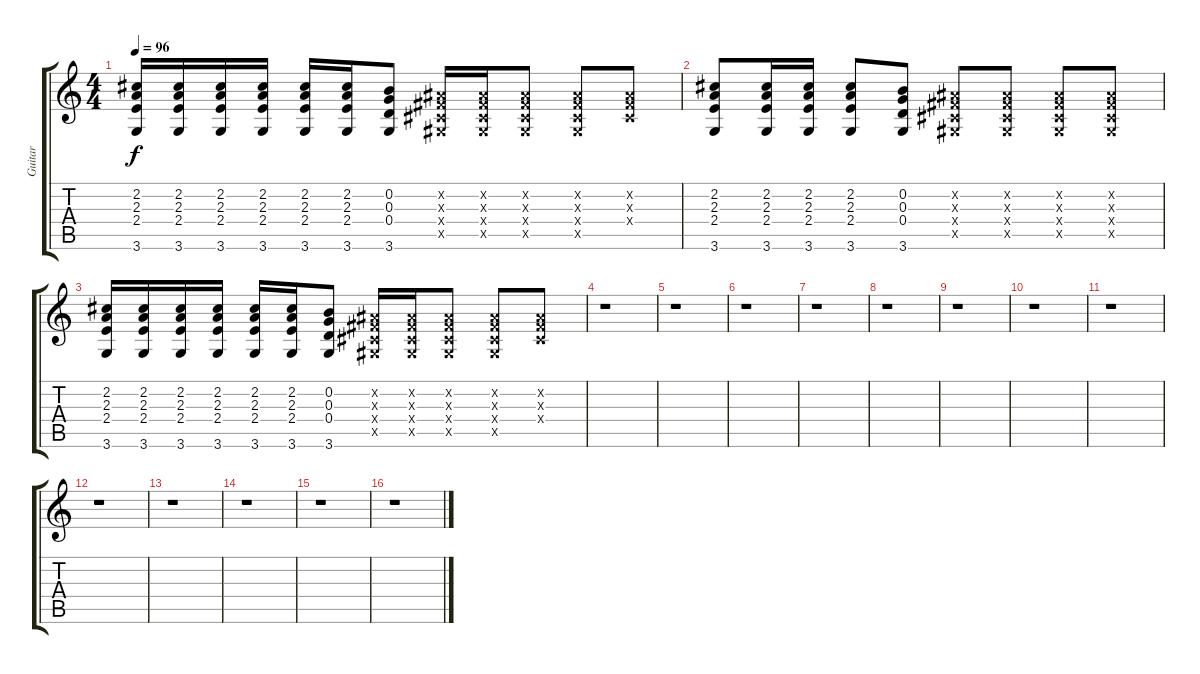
\track ("Guitar" "Guitar") {instrument overdrivenguitar}
\staff {score tabs}
\tuning (E4 B3 G3 D3 A2 E2) {hide}
\ts (4 4)
\tempo 96
\clef g2
\ks c
(2.2 2.3 2.4 3.6).16{dy f} (2.2 2.3 2.4 3.6).16 (2.2 2.3 2.4 3.6).16 (2.2 2.3 2.4 3.6).16 (2.2 2.3 2.4 3.6).16 (2.2 2.3 2.4 3.6).16 (0.2 0.3 0.4 3.6).8 (-1.2{x} -1.3{x} -1.4{x} -1.5{x}).16 (-1.2{x} -1.3{x} -1.4{x} -1.5{x}).16 (-1.2{x} -1.3{x} -1.4{x} -1.5{x}).8 (-1.2{x} -1.3{x} -1.4{x} -1.5{x}).8 (-1.2{x} -1.3{x} -1.4{x}).8 |
(2.2 2.3 2.4 3.6).8 (2.2 2.3 2.4 3.6).16 (2.2 2.3 2.4 3.6).16 (2.2 2.3 2.4 3.6).8 (0.2 0.3 0.4 3.6).8 (-1.2{x} -1.3{x} -1.4{x} -1.5{x}).8 (-1.2{x} -1.3{x} -1.4{x} -1.5{x}).8 (-1.2{x} -1.3{x} -1.4{x} -1.5{x}).8 (-1.2{x} -1.3{x} -1.4{x} -1.5{x}).8 |
(2.2 2.3 2.4 3.6).16 (2.2 2.3 2.4 3.6).16 (2.2 2.3 2.4 3.6).16 (2.2 2.3 2.4 3.6).16 (2.2 2.3 2.4 3.6).16 (2.2 2.3 2.4 3.6).16 (0.2 0.3 0.4 3.6).8 (-1.2{x} -1.3{x} -1.4{x} -1.5{x}).16 (-1.2{x} -1.3{x} -1.4{x} -1.5{x}).16 (-1.2{x} -1.3{x} -1.4{x} -1.5{x}).8 (-1.2{x} -1.3{x} -1.4{x} -1.5{x}).8 (-1.2{x} -1.3{x} -1.4{x}).8 |
r.1 |
r.1 |
r.1 |
r.1 |
r.1 |
r.1 |
r.1 |
r.1 |
r.1 |
r.1 |
r.1 |
r.1 |
r.1
